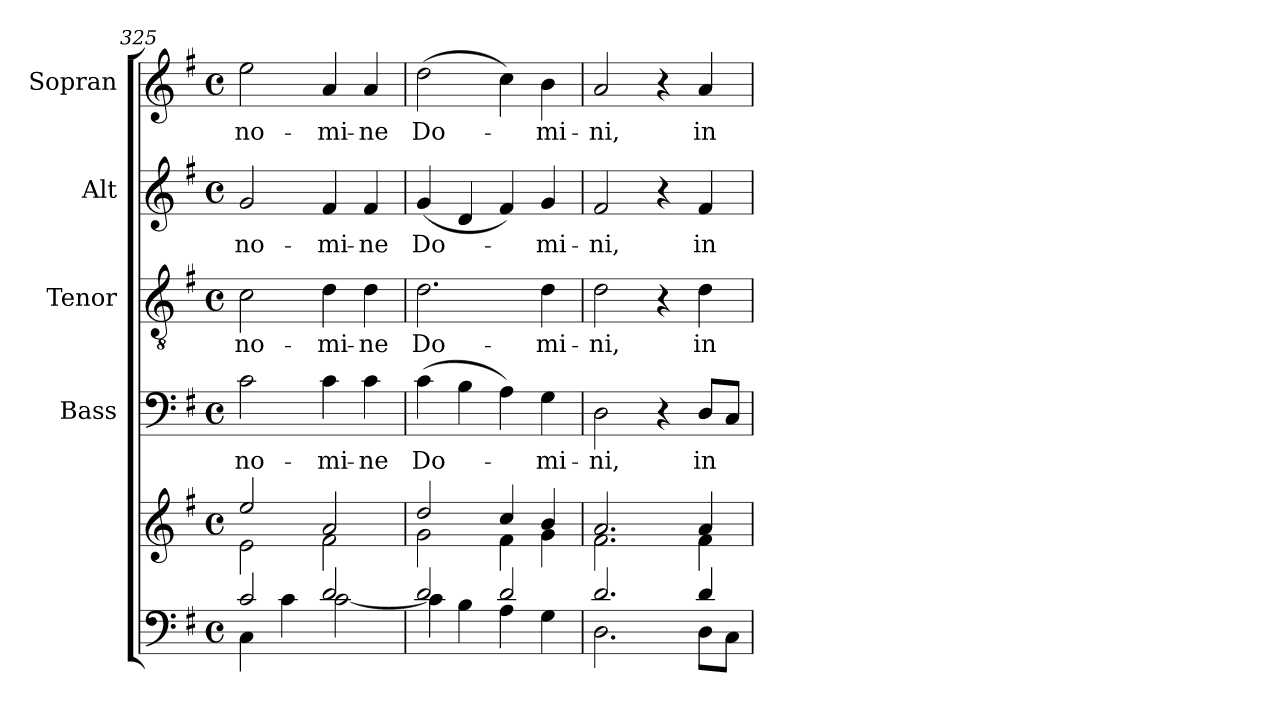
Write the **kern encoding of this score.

**kern	**kern	**kern	**text	**kern	**text	**kern	**text	**kern	**text
*part5	*part5	*part4	*part4	*part3	*part3	*part2	*part2	*part1	*part1
*staff6	*staff5	*staff4	*staff4	*staff3	*staff3	*staff2	*staff2	*staff1	*staff1
*	*	*I"Bass	*	*I"Tenor	*	*I"Alt	*	*I"Sopran	*
*	*	*I'B.	*	*I'T.	*	*I'A.	*	*I'S.	*
*clefF4	*clefG2	*clefF4	*	*clefGv2	*	*clefG2	*	*clefG2	*
*k[f#]	*k[f#]	*k[f#]	*	*k[f#]	*	*k[f#]	*	*k[f#]	*
*G:	*G:	*G:	*	*G:	*	*G:	*	*G:	*
*M4/4	*M4/4	*M4/4	*	*M4/4	*	*M4/4	*	*M4/4	*
*met(c)	*met(c)	*met(c)	*	*met(c)	*	*met(c)	*	*met(c)	*
=325	=325	=325	=325	=325	=325	=325	=325	=325	=325
*^	*^	*	*	*	*	*	*	*	*
!	!	!	!	!	!LO:LY:b	!	!LO:LY:b	!	!LO:LY:b	!	!LO:LY:b
2c/	4C\	2ee/	2e\	2c\	no-	2c\	no-	2g/	no-	2ee\	no-
.	4c\	.	.	.	.	.	.	.	.	.	.
!	!	!	!	!	!LO:LY:b	!	!LO:LY:b	!	!LO:LY:b	!	!LO:LY:b
2d/	[<2c\	2a/	2f#\	4c\	-mi-	4d\	-mi-	4f#/	-mi-	4a/	-mi-
!	!	!	!	!	!LO:LY:b	!	!LO:LY:b	!	!LO:LY:b	!	!LO:LY:b
.	.	.	.	4c\	-ne	4d\	-ne	4f#/	-ne	4a/	-ne
=326	=326	=326	=326	=326	=326	=326	=326	=326	=326	=326	=326
!	!	!	!	!	!LO:LY:b	!	!LO:LY:b	!	!LO:LY:b	!	!LO:LY:b
2d/	4c\]	2dd/	2g\	(>4c\	Do-	2.d\	Do-	(<4g/	Do-	(>2dd\	Do-
.	4B\	.	.	4B\	.	.	.	4d/	.	.	.
2d/	4A\	4cc/	4f#\	4A\)	.	.	.	4f#/)	.	4cc\)	.
!	!	!	!	!	!LO:LY:b	!	!LO:LY:b	!	!LO:LY:b	!	!LO:LY:b
.	4G\	4b/	4g\	4G\	-mi-	4d\	-mi-	4g/	-mi-	4b\	-mi-
=327	=327	=327	=327	=327	=327	=327	=327	=327	=327	=327	=327
!	!	!	!	!	!LO:LY:b	!	!LO:LY:b	!	!LO:LY:b	!	!LO:LY:b
2.d/	2.D\	2.a/	2.f#\	2D\	-ni,	2d\	-ni,	2f#/	-ni,	2a/	-ni,
.	.	.	.	4r	.	4r	.	4r	.	4r	.
!	!	!	!	!	!LO:LY:b	!	!LO:LY:b	!	!LO:LY:b	!	!LO:LY:b
4d/	8D\L	4a/	4f#\	8D/L	in	4d\	in	4f#/	in	4a/	in
.	8C\J	.	.	8C/J	.	.	.	.	.	.	.
*v	*v	*	*	*	*	*	*	*	*	*	*
*	*v	*v	*	*	*	*	*	*	*	*
=	=	=	=	=	=	=	=	=	=
*-	*-	*-	*-	*-	*-	*-	*-	*-	*-
